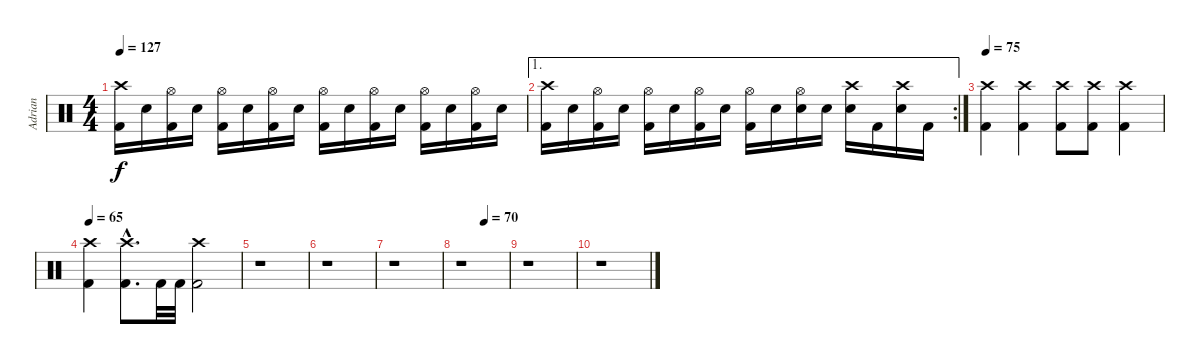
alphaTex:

\track ("Adrian" "Adrian") {instrument percussion}
\staff {score}
\articulation defaults
\ts (4 4)
\tempo 127
\clef neutral
\ks c
("Crash high (hit)" "Kick (hit) 2").16{dy f} "Electric Snare (hit)".16 ("Hi-Hat (open)" "Kick (hit) 2").16 "Electric Snare (hit)".16 ("Hi-Hat (open)" "Kick (hit) 2").16 "Electric Snare (hit)".16 ("Hi-Hat (open)" "Kick (hit) 2").16 "Electric Snare (hit)".16 ("Hi-Hat (open)" "Kick (hit) 2").16 "Electric Snare (hit)".16 ("Hi-Hat (open)" "Kick (hit) 2").16 "Electric Snare (hit)".16 ("Hi-Hat (open)" "Kick (hit) 2").16 "Electric Snare (hit)".16 ("Hi-Hat (open)" "Kick (hit) 2").16 "Electric Snare (hit)".16 |
\ae 1
\rc 2
("Crash high (hit)" "Kick (hit) 2").16 "Electric Snare (hit)".16 ("Hi-Hat (open)" "Kick (hit) 2").16 "Electric Snare (hit)".16 ("Hi-Hat (open)" "Kick (hit) 2").16 "Electric Snare (hit)".16 ("Hi-Hat (open)" "Kick (hit) 2").16 "Electric Snare (hit)".16 ("Hi-Hat (open)" "Kick (hit) 2").16 "Electric Snare (hit)".16 ("Hi-Hat (open)" "Electric Snare (hit)").16 "Electric Snare (hit)".16 ("Crash high (hit)" "Electric Snare (hit)").16 "Kick (hit) 2".16 ("Crash high (hit)" "Electric Snare (hit)").16 "Kick (hit) 2".16 |
\tempo 75
("Crash high (hit)" "Kick (hit) 2").4 ("Crash high (hit)" "Kick (hit) 2").4 ("Crash high (hit)" "Kick (hit) 2").8 ("Crash high (hit)" "Kick (hit) 2").8 ("Crash high (hit)" "Kick (hit) 2").4 |
\tempo 65
("Crash high (hit)" "Kick (hit) 2").4 ("Crash high (hit)"{hac} "Kick (hit) 2"{hac}).8{d} "Kick (hit) 2".32 "Kick (hit) 2".32 ("Crash high (hit)" "Kick (hit) 2").2 |
r.1 |
r.1 |
r.1 |
\tempo (70 0.5)
r.1 |
r.1 |
r.1
